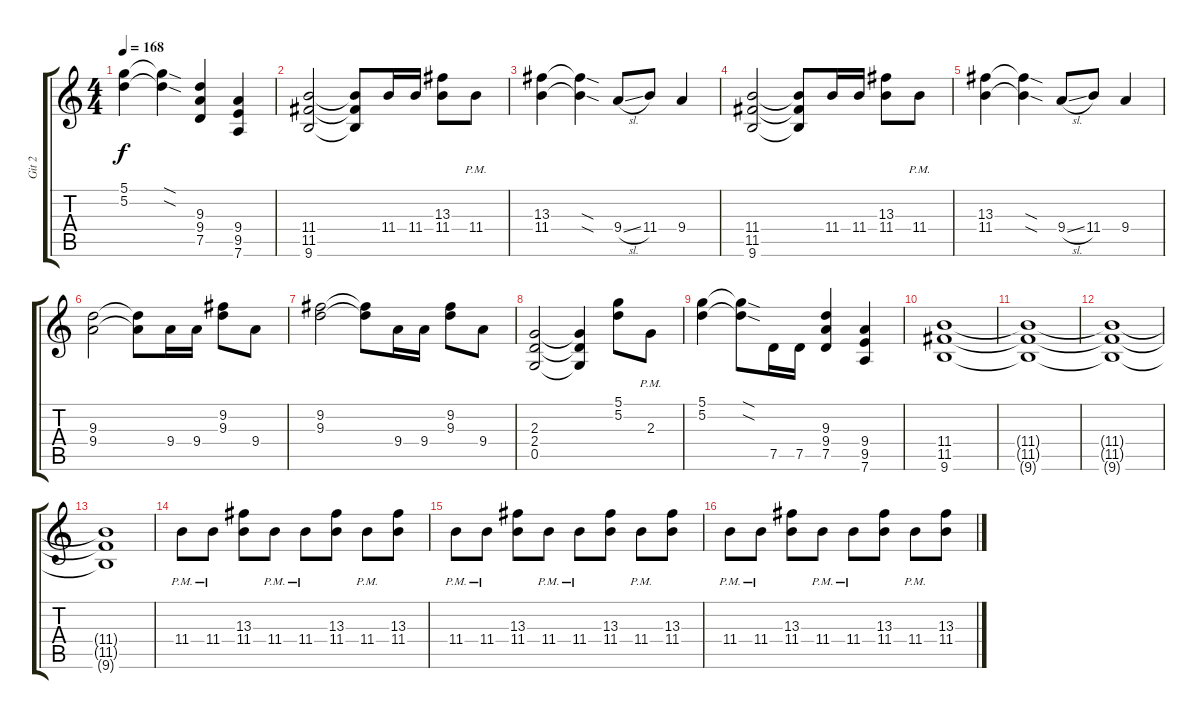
\track ("Git 2" "Git 2") {instrument overdrivenguitar}
\staff {score tabs}
\tuning (D4 A3 F3 C3 G2 D2) {hide}
\ts (4 4)
\tempo 168
\clef g2
\ks c
(5.1 5.2).4{dy f} (5.1{sod t} 5.2{sod t}).4 (9.3 9.4 7.5).4 (9.4 9.5 7.6).4 |
(11.4 11.5 9.6).2 (11.4{t} 11.5{t} 9.6{t}).8 11.4.16 11.4.16 (13.3 11.4).8 11.4{pm}.8 |
(13.3 11.4).4 (13.3{sod t} 11.4{sod t}).4 9.4{sl}.8 11.4.8 9.4.4 |
(11.4 11.5 9.6).2 (11.4{t} 11.5{t} 9.6{t}).8 11.4.16 11.4.16 (13.3 11.4).8 11.4{pm}.8 |
(13.3 11.4).4 (13.3{sod t} 11.4{sod t}).4 9.4{sl}.8 11.4.8 9.4.4 |
(9.3 9.4).2 (9.3{t} 9.4{t}).8 9.4.16 9.4.16 (9.2 9.3).8 9.4.8 |
(9.2 9.3).2 (9.2{t} 9.3{t}).8 9.4.16 9.4.16 (9.2 9.3).8 9.4.8 |
(2.3 2.4 0.5).2 (2.3{t} 2.4{t} 0.5{t}).4 (5.1 5.2).8 2.3{pm}.8 |
(5.1 5.2).4 (5.1{sod t} 5.2{sod t}).8 7.5.16 7.5.16 (9.3 9.4 7.5).4 (9.4 9.5 7.6).4 |
(11.4 11.5 9.6).1 |
(11.4{t} 11.5{t} 9.6{t}).1 |
(11.4{t} 11.5{t} 9.6{t}).1 |
(11.4{t} 11.5{t} 9.6{t}).1 |
11.4{pm}.8 11.4{pm}.8 (13.3 11.4).8 11.4{pm}.8 11.4{pm}.8 (13.3 11.4).8 11.4{pm}.8 (13.3 11.4).8 |
11.4{pm}.8 11.4{pm}.8 (13.3 11.4).8 11.4{pm}.8 11.4{pm}.8 (13.3 11.4).8 11.4{pm}.8 (13.3 11.4).8 |
11.4{pm}.8 11.4{pm}.8 (13.3 11.4).8 11.4{pm}.8 11.4{pm}.8 (13.3 11.4).8 11.4{pm}.8 (13.3 11.4).8
